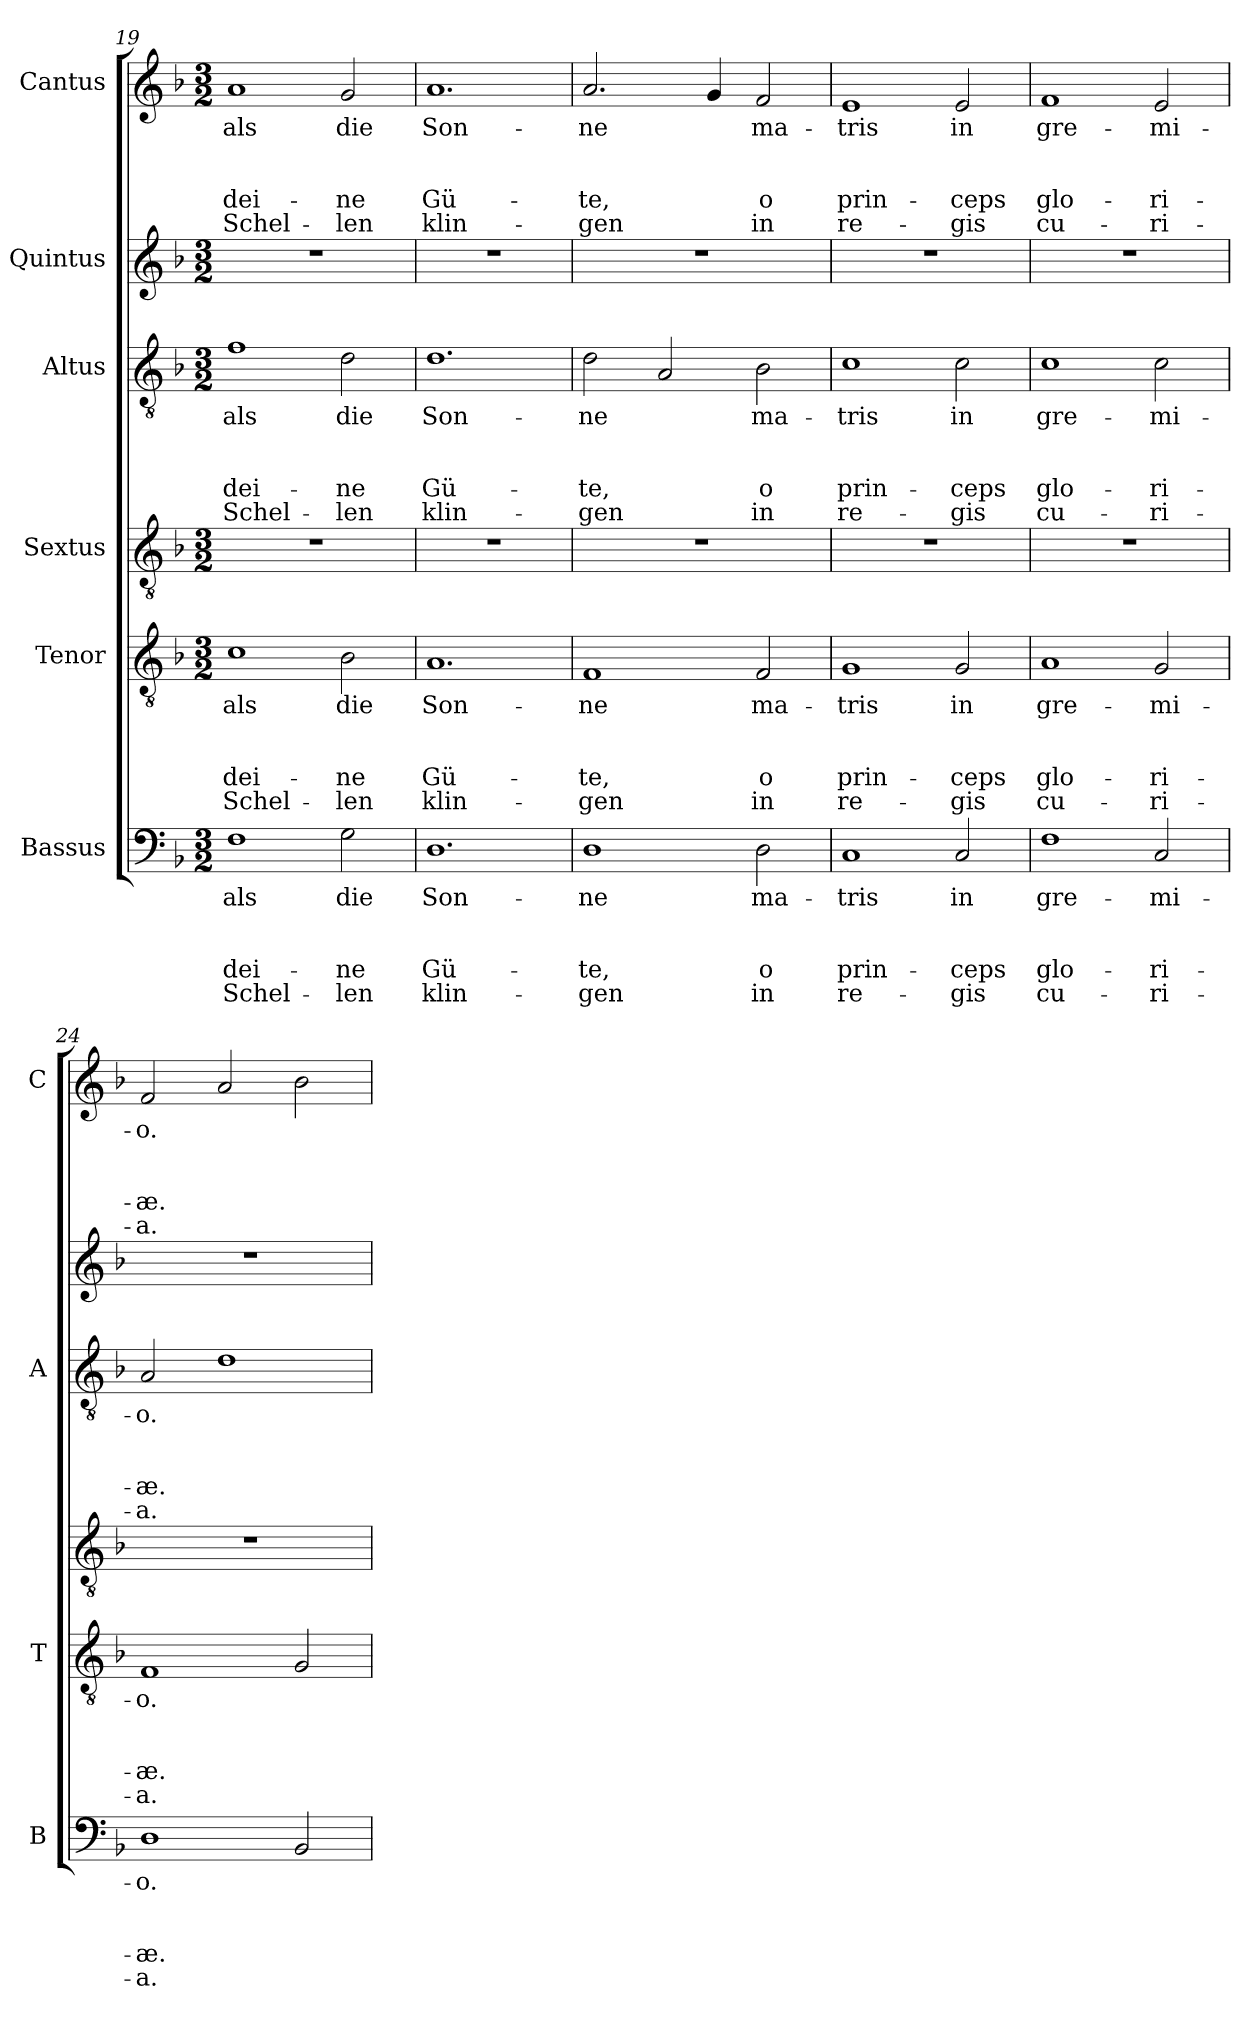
**kern	**text	**text	**text	**text	**text	**kern	**text	**text	**text	**text	**text	**kern	**kern	**text	**text	**text	**text	**text	**kern	**kern	**text	**text	**text	**text	**text
*part6	*part6	*part6	*part6	*part6	*part6	*part5	*part5	*part5	*part5	*part5	*part5	*part4	*part3	*part3	*part3	*part3	*part3	*part3	*part2	*part1	*part1	*part1	*part1	*part1	*part1
*staff6	*staff6	*staff6	*staff6	*staff6	*staff6	*staff5	*staff5	*staff5	*staff5	*staff5	*staff5	*staff4	*staff3	*staff3	*staff3	*staff3	*staff3	*staff3	*staff2	*staff1	*staff1	*staff1	*staff1	*staff1	*staff1
*I"Bassus	*	*	*	*	*	*I"Tenor	*	*	*	*	*	*I"Sextus	*I"Altus	*	*	*	*	*	*I"Quintus	*I"Cantus	*	*	*	*	*
*I'B	*	*	*	*	*	*I'T	*	*	*	*	*	*	*I'A	*	*	*	*	*	*	*I'C	*	*	*	*	*
*clefF4	*	*	*	*	*	*clefGv2	*	*	*	*	*	*clefGv2	*clefGv2	*	*	*	*	*	*clefG2	*clefG2	*	*	*	*	*
*k[b-]	*	*	*	*	*	*k[b-]	*	*	*	*	*	*k[b-]	*k[b-]	*	*	*	*	*	*k[b-]	*k[b-]	*	*	*	*	*
*F:	*	*	*	*	*	*F:	*	*	*	*	*	*F:	*F:	*	*	*	*	*	*F:	*F:	*	*	*	*	*
*M3/2	*	*	*	*	*	*M3/2	*	*	*	*	*	*M3/2	*M3/2	*	*	*	*	*	*M3/2	*M3/2	*	*	*	*	*
=19	=19	=19	=19	=19	=19	=19	=19	=19	=19	=19	=19	=19	=19	=19	=19	=19	=19	=19	=19	=19	=19	=19	=19	=19	=19
!	!LO:LY:b	!	!	!LO:LY:b	!LO:LY:b	!	!LO:LY:b	!	!	!LO:LY:b	!LO:LY:b	!	!	!LO:LY:b	!	!	!LO:LY:b	!LO:LY:b	!	!	!LO:LY:b	!	!	!LO:LY:b	!LO:LY:b
1F	als	.	.	dei-	Schel-	1c	als	.	.	dei-	Schel-	1.r	1f	als	.	.	dei-	Schel-	1.r	1a	als	.	.	dei-	Schel-
!	!LO:LY:b	!	!	!LO:LY:b	!LO:LY:b	!	!LO:LY:b	!	!	!LO:LY:b	!LO:LY:b	!	!	!LO:LY:b	!	!	!LO:LY:b	!LO:LY:b	!	!	!LO:LY:b	!	!	!LO:LY:b	!LO:LY:b
2G\	die	.	.	-ne	-len	2B-\	die	.	.	-ne	-len	.	2d\	die	.	.	-ne	-len	.	2g/	die	.	.	-ne	-len
=20	=20	=20	=20	=20	=20	=20	=20	=20	=20	=20	=20	=20	=20	=20	=20	=20	=20	=20	=20	=20	=20	=20	=20	=20	=20
!	!LO:LY:b	!	!	!LO:LY:b	!LO:LY:b	!	!LO:LY:b	!	!	!LO:LY:b	!LO:LY:b	!	!	!LO:LY:b	!	!	!LO:LY:b	!LO:LY:b	!	!	!LO:LY:b	!	!	!LO:LY:b	!LO:LY:b
1.D	Son-	.	.	Gü-	klin-	1.A	Son-	.	.	Gü-	klin-	1.r	1.d	Son-	.	.	Gü-	klin-	1.r	1.a	Son-	.	.	Gü-	klin-
=21	=21	=21	=21	=21	=21	=21	=21	=21	=21	=21	=21	=21	=21	=21	=21	=21	=21	=21	=21	=21	=21	=21	=21	=21	=21
!	!LO:LY:b	!	!	!LO:LY:b	!LO:LY:b	!	!LO:LY:b	!	!	!LO:LY:b	!LO:LY:b	!	!	!LO:LY:b	!	!	!LO:LY:b	!LO:LY:b	!	!	!LO:LY:b	!	!	!LO:LY:b	!LO:LY:b
1D	-ne	.	.	-te,	-gen	1F	-ne	.	.	-te,	-gen	1.r	2d\	-ne	.	.	-te,	-gen	1.r	2.a/	-ne	.	.	-te,	-gen
.	.	.	.	.	.	.	.	.	.	.	.	.	2A/	.	.	.	.	.	.	.	.	.	.	.	.
.	.	.	.	.	.	.	.	.	.	.	.	.	.	.	.	.	.	.	.	4g/	.	.	.	.	.
!	!LO:LY:b	!	!	!LO:LY:b	!LO:LY:b	!	!LO:LY:b	!	!	!LO:LY:b	!LO:LY:b	!	!	!LO:LY:b	!	!	!LO:LY:b	!LO:LY:b	!	!	!LO:LY:b	!	!	!LO:LY:b	!LO:LY:b
2D\	ma-	.	.	o	in	2F/	ma-	.	.	o	in	.	2B-\	ma-	.	.	o	in	.	2f/	ma-	.	.	o	in
=22	=22	=22	=22	=22	=22	=22	=22	=22	=22	=22	=22	=22	=22	=22	=22	=22	=22	=22	=22	=22	=22	=22	=22	=22	=22
!	!LO:LY:b	!	!	!LO:LY:b	!LO:LY:b	!	!LO:LY:b	!	!	!LO:LY:b	!LO:LY:b	!	!	!LO:LY:b	!	!	!LO:LY:b	!LO:LY:b	!	!	!LO:LY:b	!	!	!LO:LY:b	!LO:LY:b
1C	-tris	.	.	prin-	re-	1G	-tris	.	.	prin-	re-	1.r	1c	-tris	.	.	prin-	re-	1.r	1e	-tris	.	.	prin-	re-
!	!LO:LY:b	!	!	!LO:LY:b	!LO:LY:b	!	!LO:LY:b	!	!	!LO:LY:b	!LO:LY:b	!	!	!LO:LY:b	!	!	!LO:LY:b	!LO:LY:b	!	!	!LO:LY:b	!	!	!LO:LY:b	!LO:LY:b
2C/	in	.	.	-ceps	-gis	2G/	in	.	.	-ceps	-gis	.	2c\	in	.	.	-ceps	-gis	.	2e/	in	.	.	-ceps	-gis
=23	=23	=23	=23	=23	=23	=23	=23	=23	=23	=23	=23	=23	=23	=23	=23	=23	=23	=23	=23	=23	=23	=23	=23	=23	=23
!	!LO:LY:b	!	!	!LO:LY:b	!LO:LY:b	!	!LO:LY:b	!	!	!LO:LY:b	!LO:LY:b	!	!	!LO:LY:b	!	!	!LO:LY:b	!LO:LY:b	!	!	!LO:LY:b	!	!	!LO:LY:b	!LO:LY:b
1F	gre-	.	.	glo-	cu-	1A	gre-	.	.	glo-	cu-	1.r	1c	gre-	.	.	glo-	cu-	1.r	1f	gre-	.	.	glo-	cu-
!	!LO:LY:b	!	!	!LO:LY:b	!LO:LY:b	!	!LO:LY:b	!	!	!LO:LY:b	!LO:LY:b	!	!	!LO:LY:b	!	!	!LO:LY:b	!LO:LY:b	!	!	!LO:LY:b	!	!	!LO:LY:b	!LO:LY:b
2C/	-mi-	.	.	-ri-	-ri-	2G/	-mi-	.	.	-ri-	-ri-	.	2c\	-mi-	.	.	-ri-	-ri-	.	2e/	-mi-	.	.	-ri-	-ri-
=24	=24	=24	=24	=24	=24	=24	=24	=24	=24	=24	=24	=24	=24	=24	=24	=24	=24	=24	=24	=24	=24	=24	=24	=24	=24
!	!LO:LY:b	!	!	!LO:LY:b	!LO:LY:b	!	!LO:LY:b	!	!	!LO:LY:b	!LO:LY:b	!	!	!LO:LY:b	!	!	!LO:LY:b	!LO:LY:b	!	!	!LO:LY:b	!	!	!LO:LY:b	!LO:LY:b
1D	-o.	.	.	-æ.	-a.	1F	-o.	.	.	-æ.	-a.	1.r	2A/	-o.	.	.	-æ.	-a.	1.r	2f/	-o.	.	.	-æ.	-a.
.	.	.	.	.	.	.	.	.	.	.	.	.	1d	.	.	.	.	.	.	2a/	.	.	.	.	.
2BB-/	.	.	.	.	.	2G/	.	.	.	.	.	.	.	.	.	.	.	.	.	2b-\	.	.	.	.	.
=	=	=	=	=	=	=	=	=	=	=	=	=	=	=	=	=	=	=	=	=	=	=	=	=	=
*-	*-	*-	*-	*-	*-	*-	*-	*-	*-	*-	*-	*-	*-	*-	*-	*-	*-	*-	*-	*-	*-	*-	*-	*-	*-
